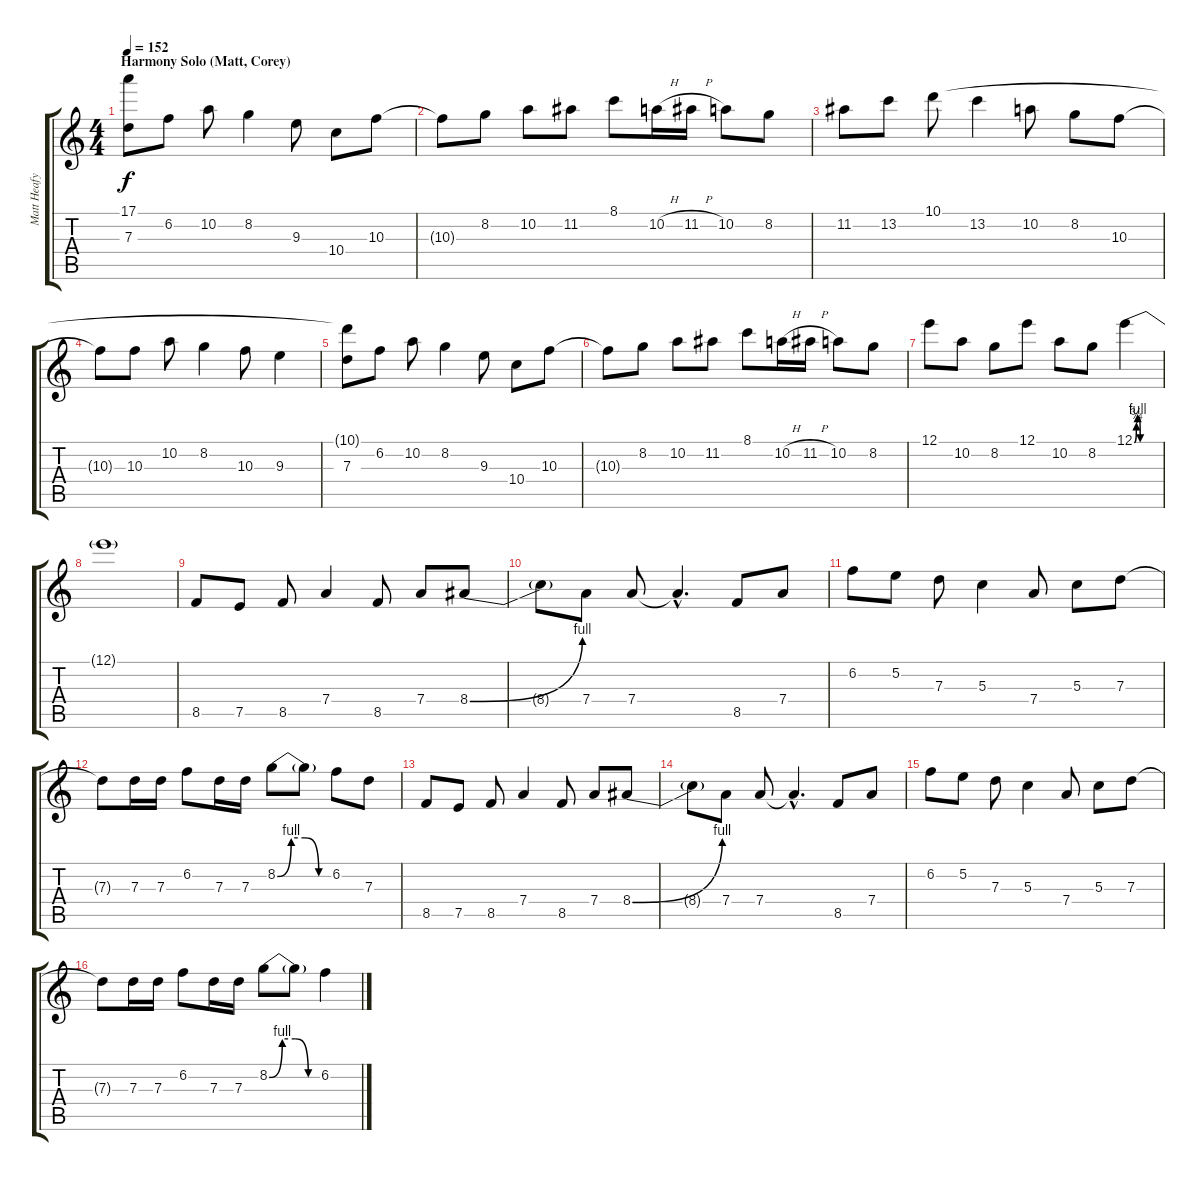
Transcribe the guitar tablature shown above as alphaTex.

\track ("Matt Heafy" "Matt Heafy") {instrument distortionguitar}
\staff {score tabs}
\tuning (E4 B3 G3 D3 A2 D2) {hide}
\ts (4 4)
\section ("" "Harmony Solo (Matt, Corey)")
\tempo 152
\clef g2
\ks c
(17.1{t} 7.3).8{dy f} 6.2.8 10.2.8 8.2.4 9.3.8 10.4.8 10.3.8 |
10.3{t}.8 8.2.8 10.2.8 11.2.8 8.1.8 10.2{h}.16 11.2{h}.16 10.2.8 8.2.8 |
11.2.8 13.2.8 10.1.8 13.2.4 10.2.8 8.2.8 10.3.8 |
10.3{t}.8 10.3.8 10.2.8 8.2.4 10.3.8 9.3.4 |
(10.1{t} 7.3).8 6.2.8 10.2.8 8.2.4 9.3.8 10.4.8 10.3.8 |
10.3{t}.8 8.2.8 10.2.8 11.2.8 8.1.8 10.2{h}.16 11.2{h}.16 10.2.8 8.2.8 |
12.1.8 10.2.8 8.2.8 12.1.8 10.2.8 8.2.8 12.1{be (custom 0 0 5 3 8 4 11 4 14 0 25 0 30 0 45 0 60 0)}.4 |
12.1{t}.1 |
8.5.8 7.5.8 8.5.8 7.4.4 8.5.8 7.4.8 8.4{be (bend 0 0 60 4)}.8 |
8.4{t}.8 7.4.8 7.4.8 7.4{hac t}.4{d} 8.5.8 7.4.8 |
6.2.8 5.2.8 7.3.8 5.3.4 7.4.8 5.3.8 7.3.8 |
7.3{t}.8 7.3.16 7.3.16 6.2.8 7.3.16 7.3.16 8.2{be (custom 0 0 15 4 30 4 45 0 60 0)}.8 8.2{t}.8 6.2.8 7.3.8 |
8.5.8 7.5.8 8.5.8 7.4.4 8.5.8 7.4.8 8.4{be (bend 0 0 60 4)}.8 |
8.4{t}.8 7.4.8 7.4.8 7.4{hac t}.4{d} 8.5.8 7.4.8 |
6.2.8 5.2.8 7.3.8 5.3.4 7.4.8 5.3.8 7.3.8 |
7.3{t}.8 7.3.16 7.3.16 6.2.8 7.3.16 7.3.16 8.2{be (custom 0 0 15 4 30 4 45 0 60 0)}.8 8.2{t}.8 6.2.4
